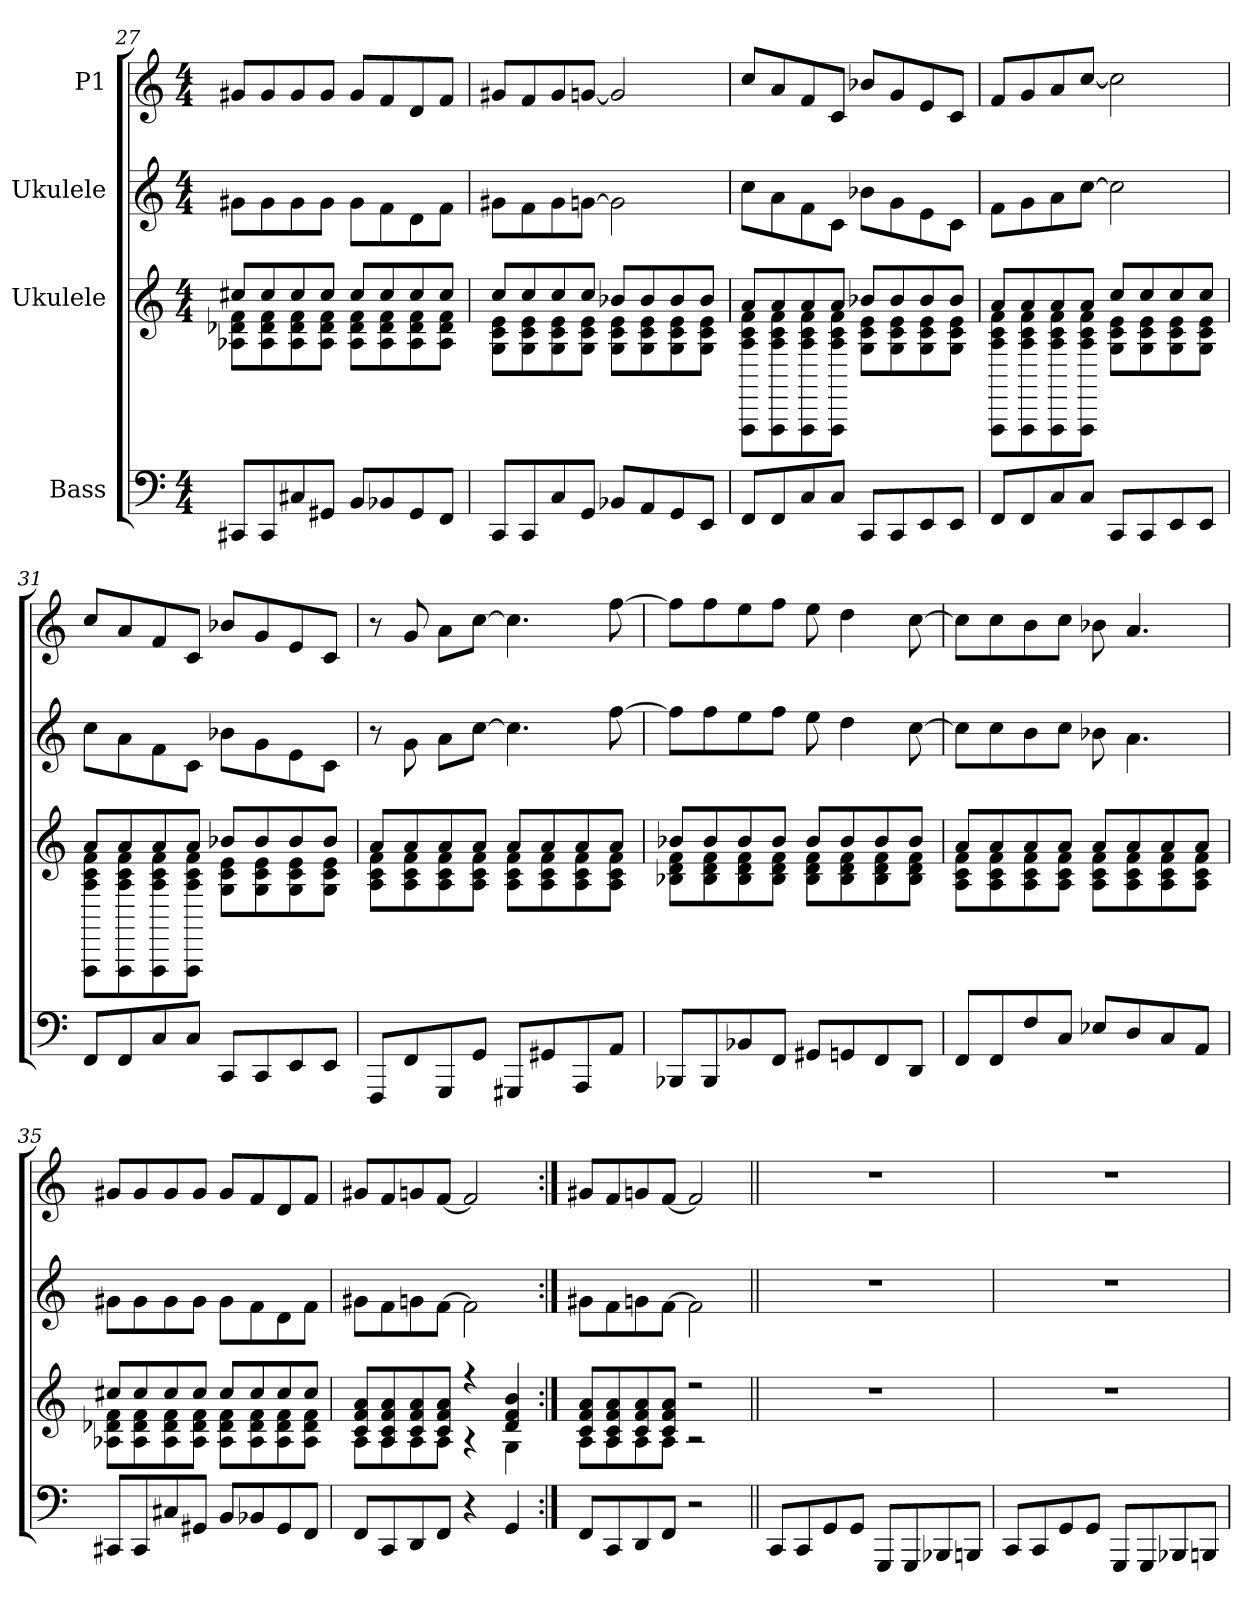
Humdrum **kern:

**kern	**kern	**kern	**kern
*part4	*part3	*part2	*part1
*staff4	*staff3	*staff2	*staff1
*I"Bass	*I"Ukulele	*I"Ukulele	*I"P1
!!LO:LB:g=z
*	*	*	*clefG2
*k[]	*k[]	*k[]	*k[]
*C:	*C:	*C:	*C:
*M4/4	*M4/4	*M4/4	*M4/4
=27	=27	=27	=27
*	*^	*	*
8CC#i/L	8cc#i/L	8A-i\ 8d-i 8fiL	8g#i\L	8g#Xi/L
8CC#i/	8cc#i/	8A-i\ 8d-i 8fi	8g#i\	8g#i/
8C#i/	8cc#i/	8A-i\ 8d-i 8fi	8g#i\	8g#i/
8GG#i/J	8cc#i/J	8A-i\ 8d-i 8fiJ	8g#i\J	8g#i/J
8BBi/L	8cc#i/L	8A-i\ 8d-i 8fiL	8g#i\L	8g#i/L
8BB-i/	8cc#i/	8A-i\ 8d-i 8fi	8fi\	8fi/
8GG#i/	8cc#i/	8A-i\ 8d-i 8fi	8di\	8di/
8FFi/J	8cc#i/J	8A-i\ 8d-i 8fiJ	8fi\J	8fi/J
=28	=28	=28	=28	=28
8CCi/L	8cci/L	8Gi\ 8ci 8eiL	8g#i\L	8g#Xi/L
8CCi/	8cci/	8Gi\ 8ci 8ei	8fi\	8fi/
8Ci/	8cci/	8Gi\ 8ci 8ei	8g#i\	8g#i/
8GGi/J	8cci/J	8Gi\ 8ci 8eiJ	[8gi\J	[8gni/J
8BB-i/L	8b-i/L	8Gi\ 8ci 8eiL	2gi\]	2gi/]
8AAi/	8b-i/	8Gi\ 8ci 8ei	.	.
8GGi/	8b-i/	8Gi\ 8ci 8ei	.	.
8EEi/J	8b-i/J	8Gi\ 8ci 8eiJ	.	.
=29	=29	=29	=29	=29
8FFi/L	8ai/L	8FFFi\ 8Ai 8ci 8fiL	8cci\L	8cci/L
8FFi/	8ai/	8FFFi\ 8Ai 8ci 8fi	8ai\	8ai/
8Ci/	8ai/	8FFFi\ 8Ai 8ci 8fi	8fi\	8fi/
8Ci/J	8ai/J	8FFFi\ 8Ai 8ci 8fiJ	8ci\J	8ci/J
8CCi/L	8b-i/L	8Gi\ 8ci 8eiL	8b-i\L	8b-Xi/L
8CCi/	8b-i/	8Gi\ 8ci 8ei	8gi\	8gi/
8EEi/	8b-i/	8Gi\ 8ci 8ei	8ei\	8ei/
8EEi/J	8b-i/J	8Gi\ 8ci 8eiJ	8ci\J	8ci/J
=30	=30	=30	=30	=30
8FFi/L	8ai/L	8FFFi\ 8Ai 8ci 8fiL	8fi\L	8fi/L
8FFi/	8ai/	8FFFi\ 8Ai 8ci 8fi	8gi\	8gi/
8Ci/	8ai/	8FFFi\ 8Ai 8ci 8fi	8ai\	8ai/
8Ci/J	8ai/J	8FFFi\ 8Ai 8ci 8fiJ	[8cci\J	[8cci/J
8CCi/L	8cci/L	8Gi\ 8ci 8eiL	2cci\]	2cci\]
8CCi/	8cci/	8Gi\ 8ci 8ei	.	.
8EEi/	8cci/	8Gi\ 8ci 8ei	.	.
8EEi/J	8cci/J	8Gi\ 8ci 8eiJ	.	.
!!LO:LB:g=z
=31	=31	=31	=31	=31
8FFi/L	8ai/L	8FFFi\ 8Ai 8ci 8fiL	8cci\L	8cci/L
8FFi/	8ai/	8FFFi\ 8Ai 8ci 8fi	8ai\	8ai/
8Ci/	8ai/	8FFFi\ 8Ai 8ci 8fi	8fi\	8fi/
8Ci/J	8ai/J	8FFFi\ 8Ai 8ci 8fiJ	8ci\J	8ci/J
8CCi/L	8b-i/L	8Gi\ 8ci 8eiL	8b-i\L	8b-Xi/L
8CCi/	8b-i/	8Gi\ 8ci 8ei	8gi\	8gi/
8EEi/	8b-i/	8Gi\ 8ci 8ei	8ei\	8ei/
8EEi/J	8b-i/J	8Gi\ 8ci 8eiJ	8ci\J	8ci/J
=32	=32	=32	=32	=32
8FFFi/L	8ai/L	8Ai\ 8ci 8fiL	8r	8r
8FFi/	8ai/	8Ai\ 8ci 8fi	8gi\	8gi/
8GGGi/	8ai/	8Ai\ 8ci 8fi	8ai\L	8ai\L
8GGi/J	8ai/J	8Ai\ 8ci 8fiJ	[8cci\J	[8cci\J
8GGG#i/L	8ai/L	8Ai\ 8ci 8fiL	4.cci\]	4.cci\]
8GG#i/	8ai/	8Ai\ 8ci 8fi	.	.
8AAAi/	8ai/	8Ai\ 8ci 8fi	.	.
8AAi/J	8ai/J	8Ai\ 8ci 8fiJ	[8ffi\	[8ffi\
=33	=33	=33	=33	=33
8BBB-i/L	8b-i/L	8B-i\ 8di 8fiL	8ffi\L]	8ffi\L]
8BBB-i/	8b-i/	8B-i\ 8di 8fi	8ffi\	8ffi\
8BB-i/	8b-i/	8B-i\ 8di 8fi	8eei\	8eei\
8FFi/J	8b-i/J	8B-i\ 8di 8fiJ	8ffi\J	8ffi\J
8GG#i/L	8b-i/L	8B-i\ 8di 8fiL	8eei\	8eei\
8GGi/	8b-i/	8B-i\ 8di 8fi	4ddi\	4ddi\
8FFi/	8b-i/	8B-i\ 8di 8fi	.	.
8DDi/J	8b-i/J	8B-i\ 8di 8fiJ	[8cci\	[8cci\
=34	=34	=34	=34	=34
8FFi/L	8ai/L	8Ai\ 8ci 8fiL	8cci\L]	8cci\L]
8FFi/	8ai/	8Ai\ 8ci 8fi	8cci\	8cci\
8Fi/	8ai/	8Ai\ 8ci 8fi	8bi\	8bi\
8Ci/J	8ai/J	8Ai\ 8ci 8fiJ	8cci\J	8cci\J
8E-i/L	8ai/L	8Ai\ 8ci 8fiL	8b-i\	8b-Xi\
8Di/	8ai/	8Ai\ 8ci 8fi	4.ai\	4.ai/
8Ci/	8ai/	8Ai\ 8ci 8fi	.	.
8AAi/J	8ai/J	8Ai\ 8ci 8fiJ	.	.
!!LO:PB:g=z
=35	=35	=35	=35	=35
8CC#i/L	8cc#i/L	8A-i\ 8d-i 8fiL	8g#i\L	8g#Xi/L
8CC#i/	8cc#i/	8A-i\ 8d-i 8fi	8g#i\	8g#i/
8C#i/	8cc#i/	8A-i\ 8d-i 8fi	8g#i\	8g#i/
8GG#i/J	8cc#i/J	8A-i\ 8d-i 8fiJ	8g#i\J	8g#i/J
8BBi/L	8cc#i/L	8A-i\ 8d-i 8fiL	8g#i\L	8g#i/L
8BB-i/	8cc#i/	8A-i\ 8d-i 8fi	8fi\	8fi/
8GG#i/	8cc#i/	8A-i\ 8d-i 8fi	8di\	8di/
8FFi/J	8cc#i/J	8A-i\ 8d-i 8fiJ	8fi\J	8fi/J
=36	=36	=36	=36	=36
8FFi/L	8ci/ 8fi 8aiL	8Ai\L	8g#i\L	8g#Xi/L
8CCi/	8Ai/ 8ci 8fi 8ai	8Ai\	8fi\	8fi/
8DDi/	8ci/ 8fi 8ai	8Ai\	8gi\	8gni/
8FFi/J	8ci/ 8fi 8aiJ	8Ai\J	[8fi\J	[8fi/J
4r	4r	4r	2fi\]	2fi/]
4GGi/	4di/ 4fi 4bi	4Gi\	.	.
=37:|!	=37:|!	=37:|!	=37:|!	=37:|!
8FFi/L	8ci/ 8fi 8aiL	8Ai\L	8g#i\L	8g#Xi/L
8CCi/	8Ai/ 8ci 8fi 8ai	8Ai\	8fi\	8fi/
8DDi/	8ci/ 8fi 8ai	8Ai\	8gi\	8gni/
8FFi/J	8ci/ 8fi 8aiJ	8Ai\J	[8fi\J	[8fi/J
2r	2r	2r	2fi\]	2fi/]
*	*v	*v	*	*
=38||	=38||	=38||	=38||
8CCi/L	1r	1r	1r
8CCi/	.	.	.
8GGi/	.	.	.
8GGi/J	.	.	.
8GGGi/L	.	.	.
8GGGi/	.	.	.
8BBB-i/	.	.	.
8BBBi/J	.	.	.
!!LO:LB:g=z
=39	=39	=39	=39
8CCi/L	1r	1r	1r
8CCi/	.	.	.
8GGi/	.	.	.
8GGi/J	.	.	.
8GGGi/L	.	.	.
8GGGi/	.	.	.
8BBB-i/	.	.	.
8BBBi/J	.	.	.
=	=	=	=
*-	*-	*-	*-
